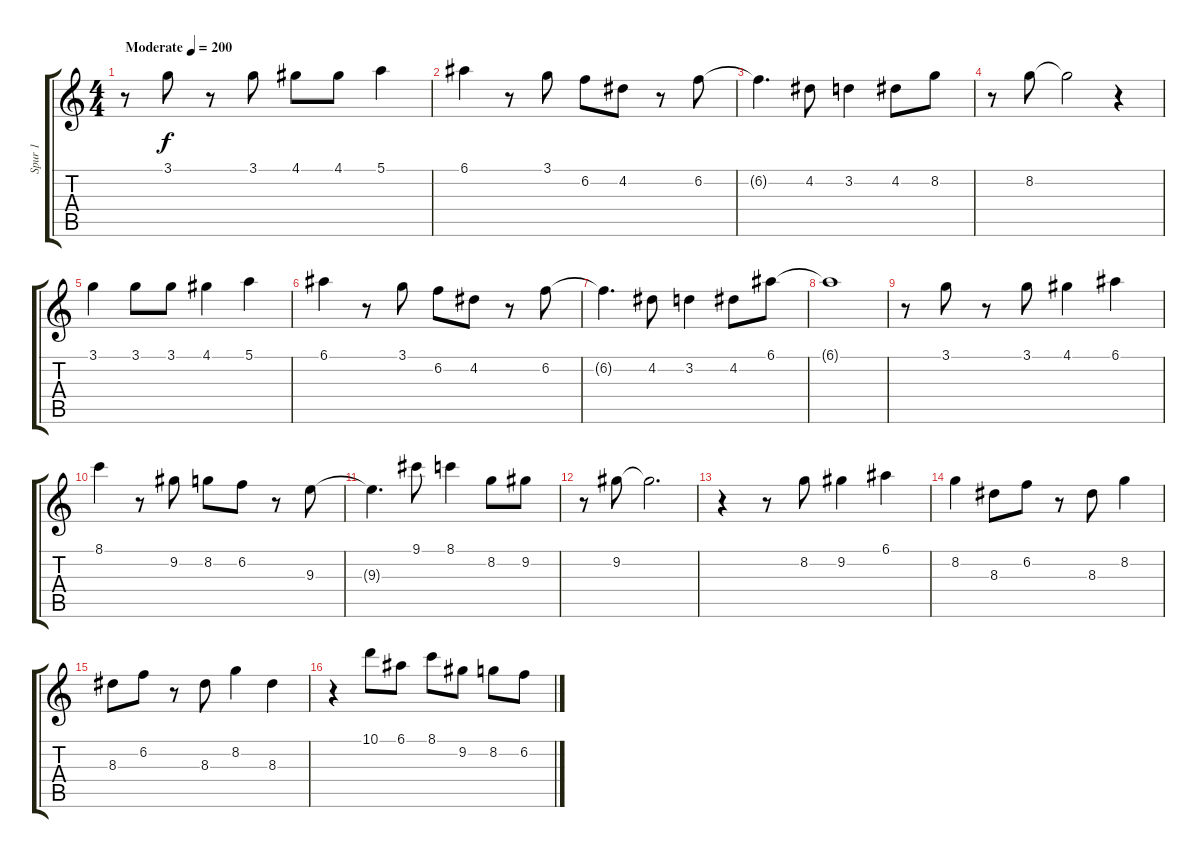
\track ("Spur 1" "Spur 1") {instrument acousticguitarsteel}
\staff {score tabs}
\tuning (E4 B3 G3 D3 A2 E2) {hide}
\ts (4 4)
\tempo (200 "Moderate")
\clef g2
\ks c
r.8{dy f instrument acousticguitarsteel} 3.1.8 r.8 3.1.8 4.1.8 4.1.8 5.1.4 |
6.1.4 r.8 3.1.8 6.2.8 4.2.8 r.8 6.2.8 |
6.2{t}.4{d} 4.2.8 3.2.4 4.2.8 8.2.8 |
r.8 8.2.8 8.2{t}.2 r.4 |
3.1.4 3.1.8 3.1.8 4.1.4 5.1.4 |
6.1.4 r.8 3.1.8 6.2.8 4.2.8 r.8 6.2.8 |
6.2{t}.4{d} 4.2.8 3.2.4 4.2.8 6.1.8 |
6.1{t}.1 |
r.8 3.1.8 r.8 3.1.8 4.1.4 6.1.4 |
8.1.4 r.8 9.2.8 8.2.8 6.2.8 r.8 9.3.8 |
9.3{t}.4{d} 9.1.8 8.1.4 8.2.8 9.2.8 |
r.8 9.2.8 9.2{t}.2{d} |
r.4 r.8 8.2.8 9.2.4 6.1.4 |
8.2.4 8.3.8 6.2.8 r.8 8.3.8 8.2.4 |
8.3.8 6.2.8 r.8 8.3.8 8.2.4 8.3.4 |
r.4 10.1.8 6.1.8 8.1.8 9.2.8 8.2.8 6.2.8
